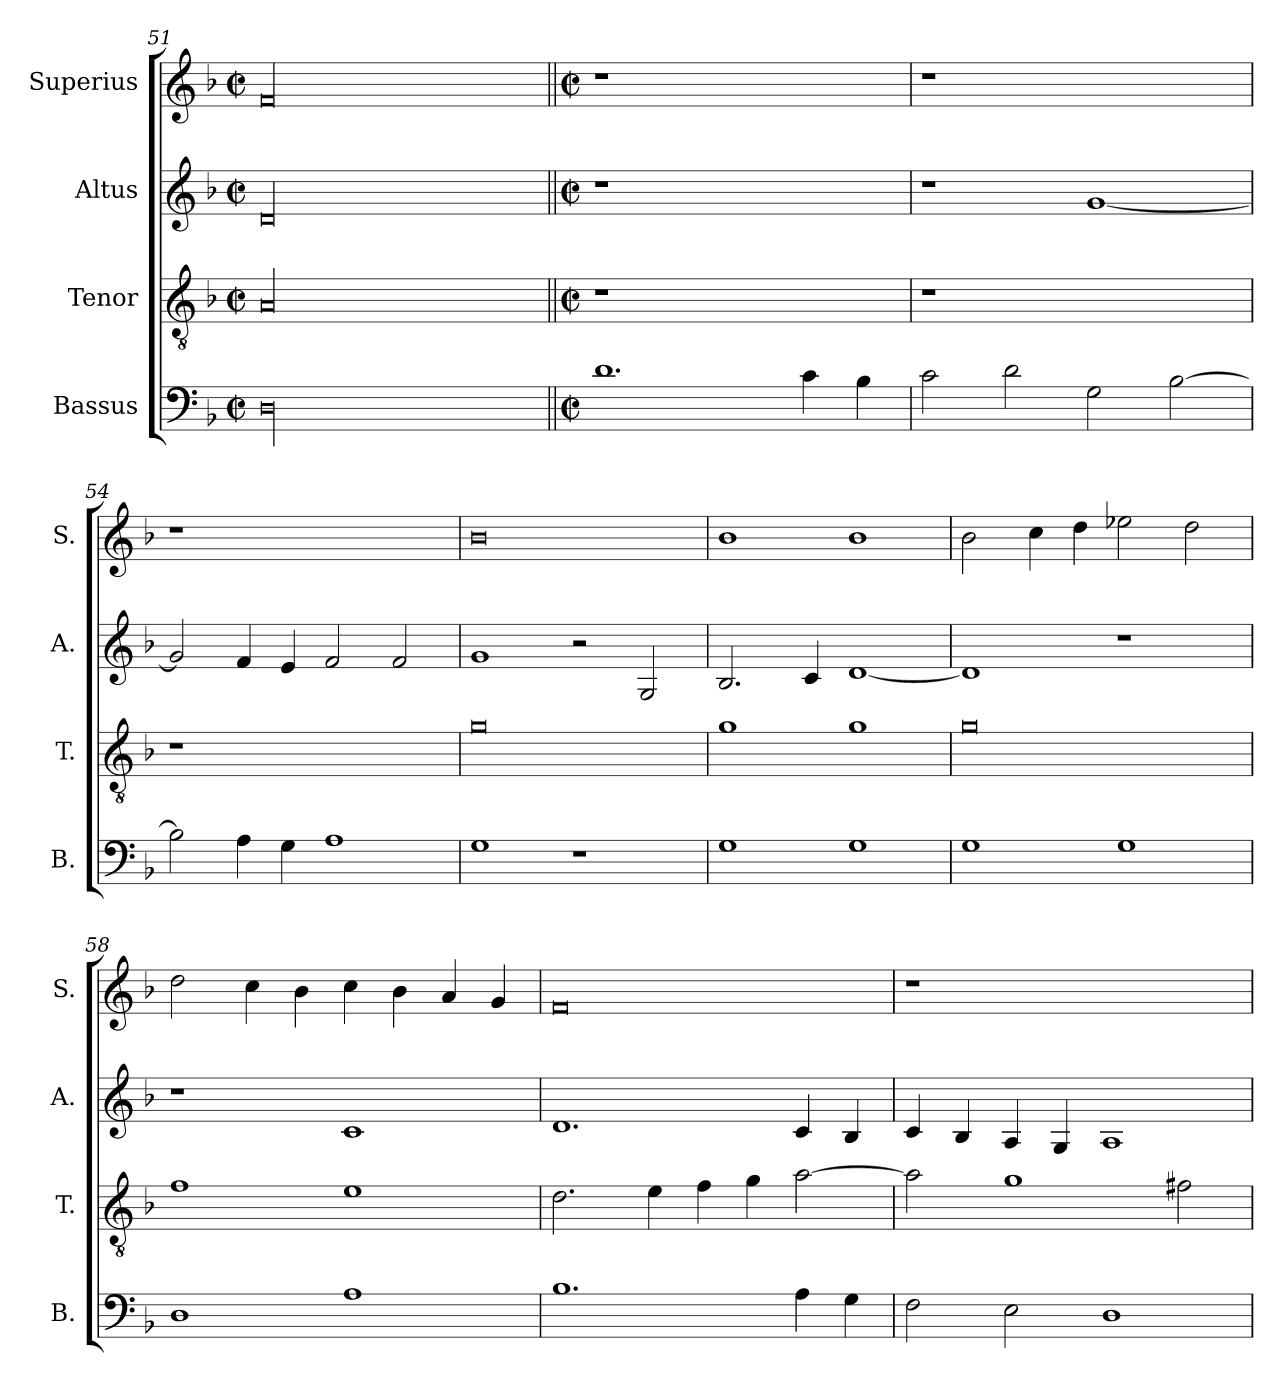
**kern	**kern	**kern	**kern
*part4	*part3	*part2	*part1
*staff4	*staff3	*staff2	*staff1
*I"Bassus	*I"Tenor	*I"Altus	*I"Superius
*I'B.	*I'T.	*I'A.	*I'S.
*clefF4	*clefGv2	*clefG2	*clefG2
*	*ITrd7c12	*	*
*k[b-]	*k[b-]	*k[b-]	*k[b-]
*F:	*F:	*F:	*F:
*M2/2	*M2/2	*M2/2	*M2/2
*met(c|)	*met(c|)	*met(c|)	*met(c|)
=51	=51	=51	=51
00Di	00AAi	00di	00fi
!!LO:PB:g=z
=52||	=52||	=52||	=52||
*M2/2	*M2/2	*M2/2	*M2/2
*met(c|)	*met(c|)	*met(c|)	*met(c|)
!	!LO:N:vis=1	!LO:N:vis=1	!LO:N:vis=1
1.di	1r	1r	1r
.	1ryy	1ryy	1ryy
4ci\	.	.	.
4B-i\	.	.	.
=53	=53	=53	=53
!	!LO:N:vis=1	!	!LO:N:vis=1
2ci\	1r	1r	1r
2di\	.	.	.
2Gi\	1ryy	[<1gi	1ryy
[>2B-i\	.	.	.
=54	=54	=54	=54
!	!LO:N:vis=1	!	!LO:N:vis=1
2B-i\]	1r	2gi/]	1r
4Ai\	.	4fi/	.
4Gi\	.	4ei/	.
1Ai	1ryy	2fi/	1ryy
.	.	2fi/	.
=55	=55	=55	=55
1Gi	0Gi	1gi	0b-i
1r	.	2r	.
.	.	2Gi/	.
!!LO:LB:g=z
=56	=56	=56	=56
1Gi	1Gi	2.B-i/	1b-i
.	.	4ci/	.
1Gi	1Gi	[<1di	1b-i
=57	=57	=57	=57
1Gi	0Gi	1di]	2b-i\
.	.	.	4cci\
.	.	.	4ddi\
1Gi	.	1r	2ee-Xi\
.	.	.	2ddi\
=58	=58	=58	=58
1Di	1Fi	1r	2ddi\
.	.	.	4cci\
.	.	.	4b-i\
1Ai	1Ei	1ci	4cci\
.	.	.	4b-i\
.	.	.	4ai/
.	.	.	4gi/
=59	=59	=59	=59
1.B-i	2.Di\	1.di	0fi
.	4Ei\	.	.
.	4Fi\	.	.
.	4Gi\	.	.
4Ai\	[>2Ai\	4ci/	.
4Gi\	.	4B-i/	.
=60	=60	=60	=60
!	!	!	!LO:N:vis=1
2Fi\	2Ai\]	4ci/	1r
.	.	4B-i/	.
2Ei\	1Gi	4Ai/	.
.	.	4Gi/	.
1Di	.	1Ai	1ryy
.	2F#Xi\	.	.
=	=	=	=
*-	*-	*-	*-
